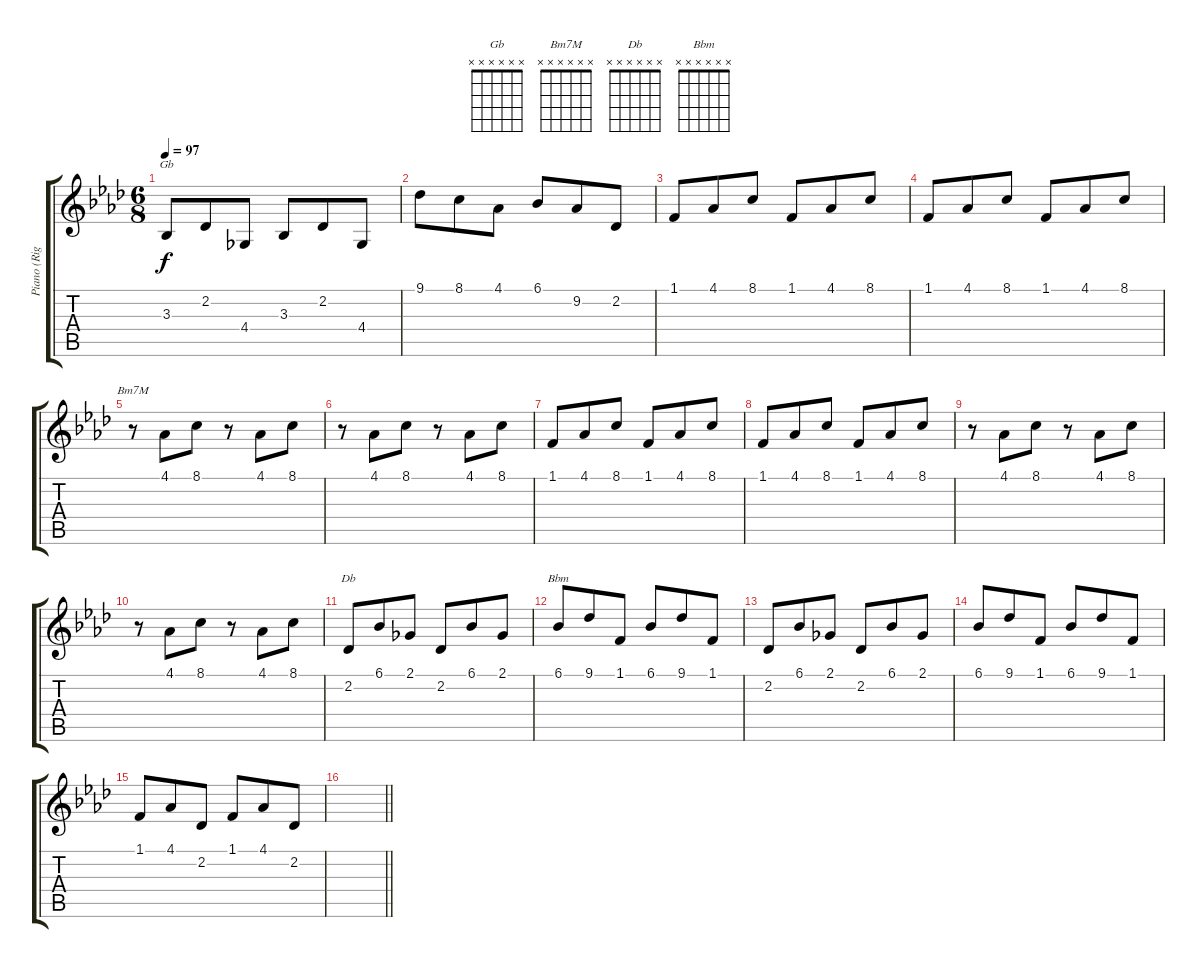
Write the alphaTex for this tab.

\track ("Piano (Right Hand)" "Piano (Rig") {instrument brightacousticpiano}
\staff {score tabs}
\tuning (E4 B3 G3 D3 A2 E2) {hide}
\chord ("Gb" x x x x x x)
\chord ("Bm7M" x x x x x x)
\chord ("Db" x x x x x x)
\chord ("Bbm" x x x x x x)
\ts (6 8)
\tempo 97
\clef g2
\ks ab
3.3.8{ch "Gb" dy f} 2.2.8 4.4.8 3.3.8 2.2.8 4.4.8 |
9.1.8 8.1.8 4.1.8 6.1.8 9.2.8 2.2.8 |
1.1.8 4.1.8 8.1.8 1.1.8 4.1.8 8.1.8 |
1.1.8 4.1.8 8.1.8 1.1.8 4.1.8 8.1.8 |
r.8{ch "Bm7M"} 4.1.8 8.1.8 r.8 4.1.8 8.1.8 |
r.8 4.1.8 8.1.8 r.8 4.1.8 8.1.8 |
1.1.8 4.1.8 8.1.8 1.1.8 4.1.8 8.1.8 |
1.1.8 4.1.8 8.1.8 1.1.8 4.1.8 8.1.8 |
r.8 4.1.8 8.1.8 r.8 4.1.8 8.1.8 |
r.8 4.1.8 8.1.8 r.8 4.1.8 8.1.8 |
2.2.8{ch "Db"} 6.1.8 2.1.8 2.2.8 6.1.8 2.1.8 |
6.1.8{ch "Bbm"} 9.1.8 1.1.8 6.1.8 9.1.8 1.1.8 |
2.2.8 6.1.8 2.1.8 2.2.8 6.1.8 2.1.8 |
6.1.8 9.1.8 1.1.8 6.1.8 9.1.8 1.1.8 |
1.1.8 4.1.8 2.2.8 1.1.8 4.1.8 2.2.8 |
\barLineRight lightlight
